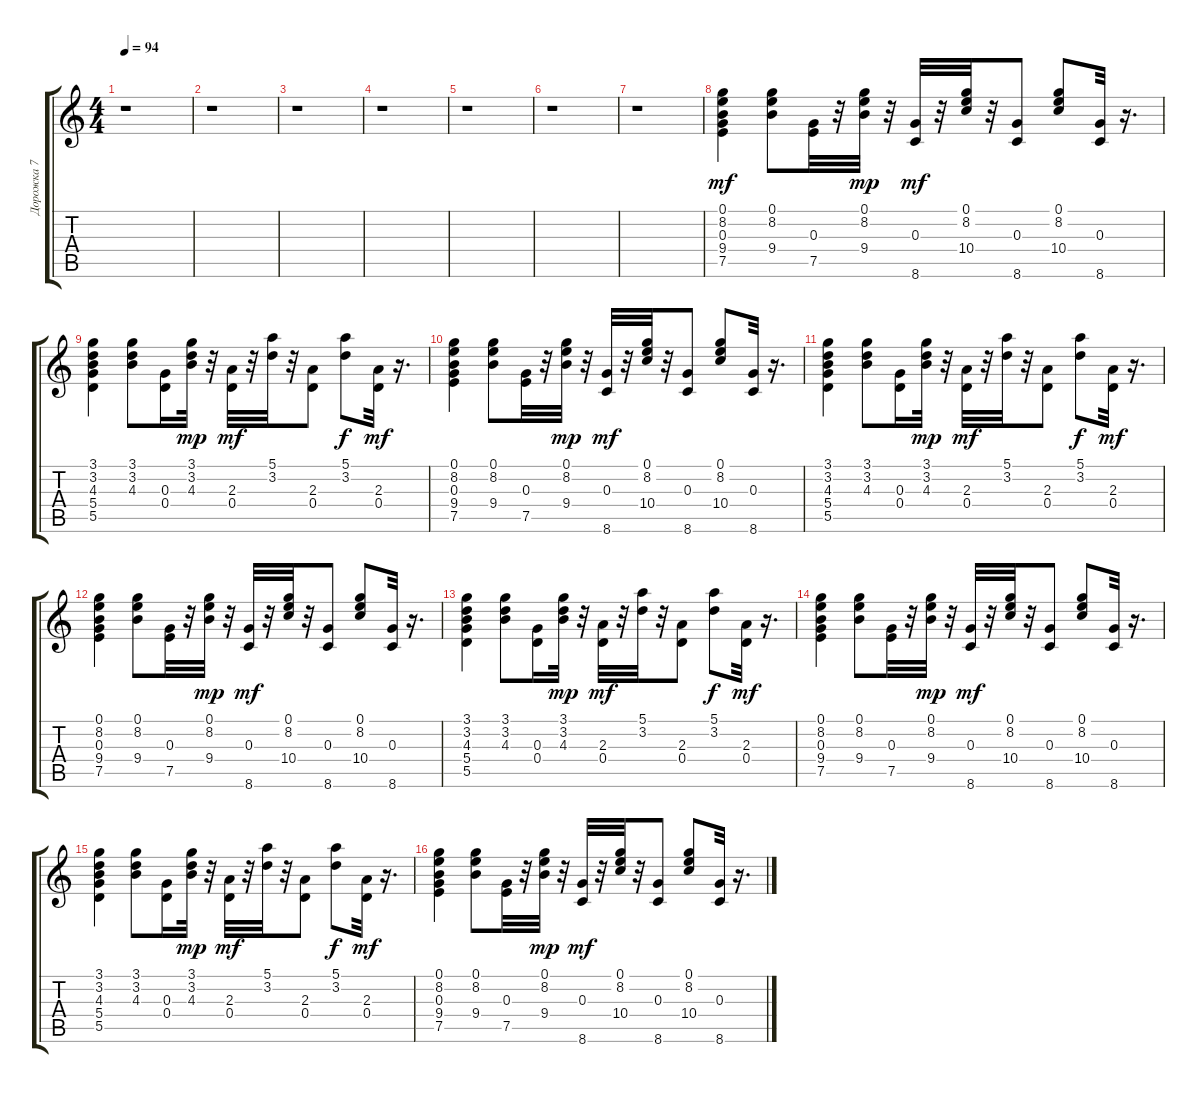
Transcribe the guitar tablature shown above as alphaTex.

\track ("Дорожка 7" "Дорожка 7") {instrument acousticguitarsteel}
\staff {score tabs}
\tuning (E4 B3 G3 D3 A2 E2) {hide}
\ts (4 4)
\tempo 94
\clef g2
\ks c
r.1{dy mf} |
r.1 |
r.1 |
r.1 |
r.1 |
r.1 |
r.1 |
(0.1 8.2 0.3 9.4 7.5).4 (0.1 8.2 9.4).8 (0.3 7.5).32 r.32 (0.1 8.2 9.4).32{dy mp} r.32 (0.3 8.6).32{dy mf} r.32 (0.1 8.2 10.4).32 r.32 (0.3 8.6).8 (0.1 8.2 10.4).8 (0.3 8.6).32 r.16{d} |
(3.1 3.2 4.3 5.4 5.5).4 (3.1 3.2 4.3).8 (0.3 0.4).16 (3.1 3.2 4.3).32{dy mp} r.32 (2.3 0.4).32{dy mf} r.32 (5.1 3.2).32 r.32 (2.3 0.4).8 (5.1 3.2).8{dy f} (2.3 0.4).32{dy mf} r.16{d} |
(0.1 8.2 0.3 9.4 7.5).4 (0.1 8.2 9.4).8 (0.3 7.5).32 r.32 (0.1 8.2 9.4).32{dy mp} r.32 (0.3 8.6).32{dy mf} r.32 (0.1 8.2 10.4).32 r.32 (0.3 8.6).8 (0.1 8.2 10.4).8 (0.3 8.6).32 r.16{d} |
(3.1 3.2 4.3 5.4 5.5).4 (3.1 3.2 4.3).8 (0.3 0.4).16 (3.1 3.2 4.3).32{dy mp} r.32 (2.3 0.4).32{dy mf} r.32 (5.1 3.2).32 r.32 (2.3 0.4).8 (5.1 3.2).8{dy f} (2.3 0.4).32{dy mf} r.16{d} |
(0.1 8.2 0.3 9.4 7.5).4 (0.1 8.2 9.4).8 (0.3 7.5).32 r.32 (0.1 8.2 9.4).32{dy mp} r.32 (0.3 8.6).32{dy mf} r.32 (0.1 8.2 10.4).32 r.32 (0.3 8.6).8 (0.1 8.2 10.4).8 (0.3 8.6).32 r.16{d} |
(3.1 3.2 4.3 5.4 5.5).4 (3.1 3.2 4.3).8 (0.3 0.4).16 (3.1 3.2 4.3).32{dy mp} r.32 (2.3 0.4).32{dy mf} r.32 (5.1 3.2).32 r.32 (2.3 0.4).8 (5.1 3.2).8{dy f} (2.3 0.4).32{dy mf} r.16{d} |
(0.1 8.2 0.3 9.4 7.5).4 (0.1 8.2 9.4).8 (0.3 7.5).32 r.32 (0.1 8.2 9.4).32{dy mp} r.32 (0.3 8.6).32{dy mf} r.32 (0.1 8.2 10.4).32 r.32 (0.3 8.6).8 (0.1 8.2 10.4).8 (0.3 8.6).32 r.16{d} |
(3.1 3.2 4.3 5.4 5.5).4 (3.1 3.2 4.3).8 (0.3 0.4).16 (3.1 3.2 4.3).32{dy mp} r.32 (2.3 0.4).32{dy mf} r.32 (5.1 3.2).32 r.32 (2.3 0.4).8 (5.1 3.2).8{dy f} (2.3 0.4).32{dy mf} r.16{d} |
(0.1 8.2 0.3 9.4 7.5).4 (0.1 8.2 9.4).8 (0.3 7.5).32 r.32 (0.1 8.2 9.4).32{dy mp} r.32 (0.3 8.6).32{dy mf} r.32 (0.1 8.2 10.4).32 r.32 (0.3 8.6).8 (0.1 8.2 10.4).8 (0.3 8.6).32 r.16{d}
